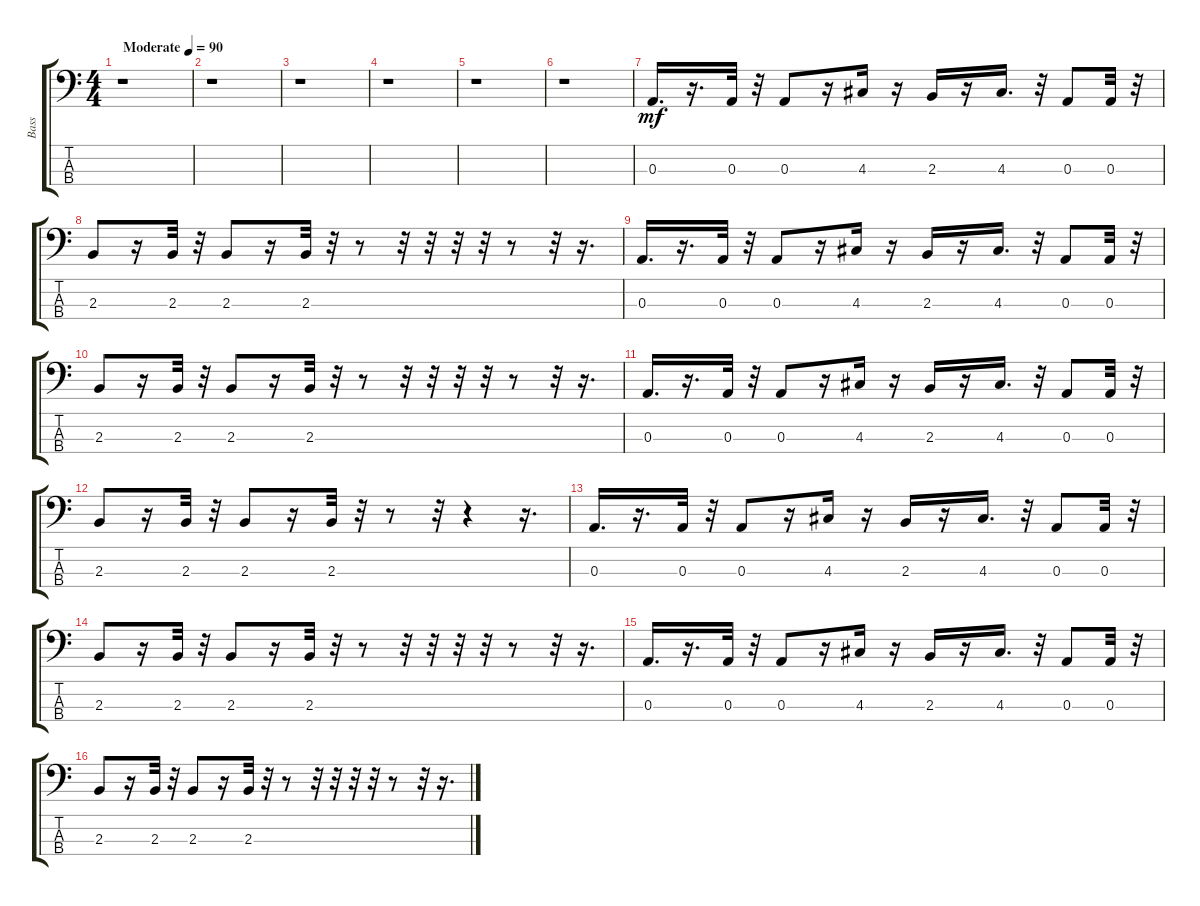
\track ("Bass" "Bass") {instrument electricbasspick}
\staff {score tabs}
\tuning (G2 D2 A1 E1) {hide}
\ts (4 4)
\tempo (90 "Moderate")
\clef f4
\ks c
r.1{dy mf instrument electricbasspick} |
r.1 |
r.1 |
r.1 |
r.1 |
r.1 |
0.3.16{d} r.16{d} 0.3.32 r.32 0.3.8 r.16 4.3.16 r.16 2.3.16 r.16 4.3.16{d} r.32 0.3.8 0.3.32 r.32 |
2.3.8 r.16 2.3.32 r.32 2.3.8 r.16 2.3.32 r.32 r.8 r.32 r.32 r.32 r.32 r.8 r.32 r.16{d} |
0.3.16{d} r.16{d} 0.3.32 r.32 0.3.8 r.16 4.3.16 r.16 2.3.16 r.16 4.3.16{d} r.32 0.3.8 0.3.32 r.32 |
2.3.8 r.16 2.3.32 r.32 2.3.8 r.16 2.3.32 r.32 r.8 r.32 r.32 r.32 r.32 r.8 r.32 r.16{d} |
0.3.16{d} r.16{d} 0.3.32 r.32 0.3.8 r.16 4.3.16 r.16 2.3.16 r.16 4.3.16{d} r.32 0.3.8 0.3.32 r.32 |
2.3.8 r.16 2.3.32 r.32 2.3.8 r.16 2.3.32 r.32 r.8 r.32 r.4 r.16{d} |
0.3.16{d} r.16{d} 0.3.32 r.32 0.3.8 r.16 4.3.16 r.16 2.3.16 r.16 4.3.16{d} r.32 0.3.8 0.3.32 r.32 |
2.3.8 r.16 2.3.32 r.32 2.3.8 r.16 2.3.32 r.32 r.8 r.32 r.32 r.32 r.32 r.8 r.32 r.16{d} |
0.3.16{d} r.16{d} 0.3.32 r.32 0.3.8 r.16 4.3.16 r.16 2.3.16 r.16 4.3.16{d} r.32 0.3.8 0.3.32 r.32 |
2.3.8 r.16 2.3.32 r.32 2.3.8 r.16 2.3.32 r.32 r.8 r.32 r.32 r.32 r.32 r.8 r.32 r.16{d}
